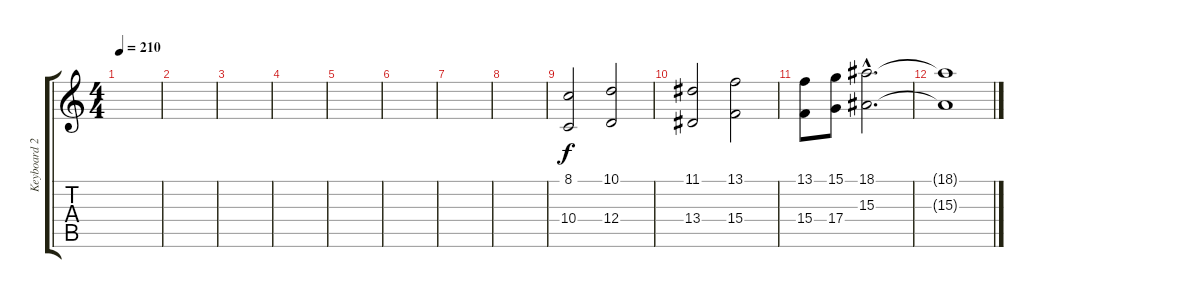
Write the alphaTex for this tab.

\track ("Keyboard 2" "Keyboard 2") {instrument stringensemble1}
\staff {score tabs}
\tuning (E4 B3 G3 D3 A2 E2) {hide}
\ts (4 4)
\tempo 210
\clef g2
\ks c
|
|
|
|
|
|
|
|
(8.1 10.4).2 (10.1 12.4).2 |
(11.1 13.4).2 (13.1 15.4).2 |
(13.1 15.4).8 (15.1 17.4).8 (18.1{hac} 15.3{hac}).2{d} |
(18.1{t} 15.3{t}).1
